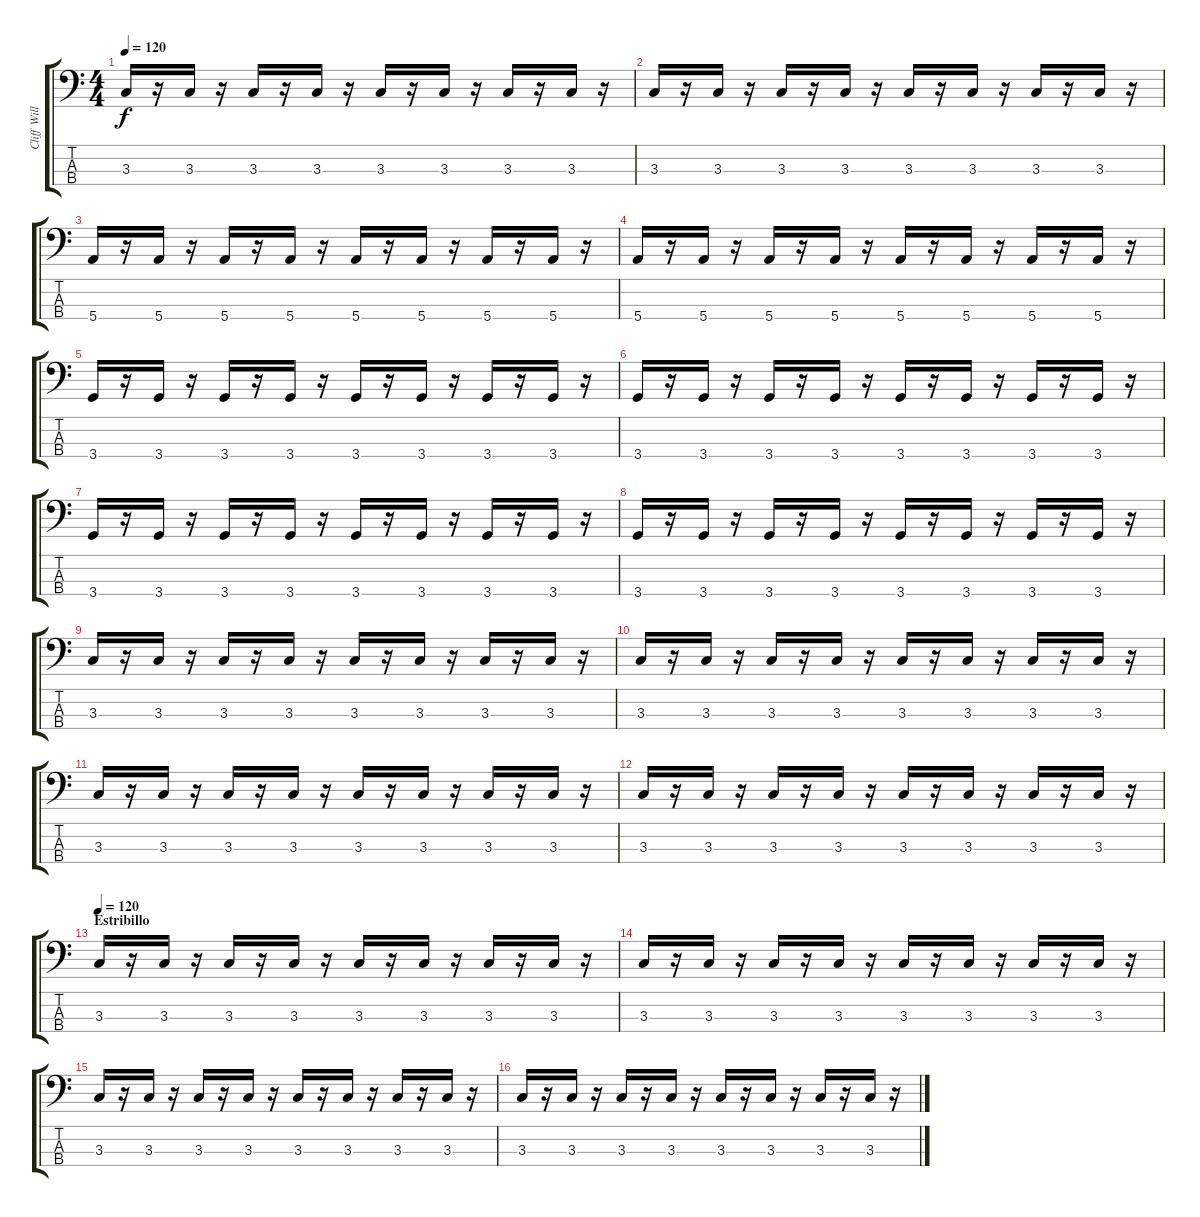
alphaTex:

\track ("Cliff William" "Cliff Will") {instrument electricbasspick}
\staff {score tabs}
\tuning (G2 D2 A1 E1) {hide}
\ts (4 4)
\tempo 120
\clef f4
\ks c
3.3.16{dy f} r.16 3.3.16 r.16 3.3.16 r.16 3.3.16 r.16 3.3.16 r.16 3.3.16 r.16 3.3.16 r.16 3.3.16 r.16 |
3.3.16 r.16 3.3.16 r.16 3.3.16 r.16 3.3.16 r.16 3.3.16 r.16 3.3.16 r.16 3.3.16 r.16 3.3.16 r.16 |
5.4.16 r.16 5.4.16 r.16 5.4.16 r.16 5.4.16 r.16 5.4.16 r.16 5.4.16 r.16 5.4.16 r.16 5.4.16 r.16 |
5.4.16 r.16 5.4.16 r.16 5.4.16 r.16 5.4.16 r.16 5.4.16 r.16 5.4.16 r.16 5.4.16 r.16 5.4.16 r.16 |
3.4.16 r.16 3.4.16 r.16 3.4.16 r.16 3.4.16 r.16 3.4.16 r.16 3.4.16 r.16 3.4.16 r.16 3.4.16 r.16 |
3.4.16 r.16 3.4.16 r.16 3.4.16 r.16 3.4.16 r.16 3.4.16 r.16 3.4.16 r.16 3.4.16 r.16 3.4.16 r.16 |
3.4.16 r.16 3.4.16 r.16 3.4.16 r.16 3.4.16 r.16 3.4.16 r.16 3.4.16 r.16 3.4.16 r.16 3.4.16 r.16 |
3.4.16 r.16 3.4.16 r.16 3.4.16 r.16 3.4.16 r.16 3.4.16 r.16 3.4.16 r.16 3.4.16 r.16 3.4.16 r.16 |
3.3.16 r.16 3.3.16 r.16 3.3.16 r.16 3.3.16 r.16 3.3.16 r.16 3.3.16 r.16 3.3.16 r.16 3.3.16 r.16 |
3.3.16 r.16 3.3.16 r.16 3.3.16 r.16 3.3.16 r.16 3.3.16 r.16 3.3.16 r.16 3.3.16 r.16 3.3.16 r.16 |
3.3.16 r.16 3.3.16 r.16 3.3.16 r.16 3.3.16 r.16 3.3.16 r.16 3.3.16 r.16 3.3.16 r.16 3.3.16 r.16 |
3.3.16 r.16 3.3.16 r.16 3.3.16 r.16 3.3.16 r.16 3.3.16 r.16 3.3.16 r.16 3.3.16 r.16 3.3.16 r.16 |
\section ("" "Estribillo")
\tempo 120
3.3.16 r.16 3.3.16 r.16 3.3.16 r.16 3.3.16 r.16 3.3.16 r.16 3.3.16 r.16 3.3.16 r.16 3.3.16 r.16 |
3.3.16 r.16 3.3.16 r.16 3.3.16 r.16 3.3.16 r.16 3.3.16 r.16 3.3.16 r.16 3.3.16 r.16 3.3.16 r.16 |
3.3.16 r.16 3.3.16 r.16 3.3.16 r.16 3.3.16 r.16 3.3.16 r.16 3.3.16 r.16 3.3.16 r.16 3.3.16 r.16 |
3.3.16 r.16 3.3.16 r.16 3.3.16 r.16 3.3.16 r.16 3.3.16 r.16 3.3.16 r.16 3.3.16 r.16 3.3.16 r.16
